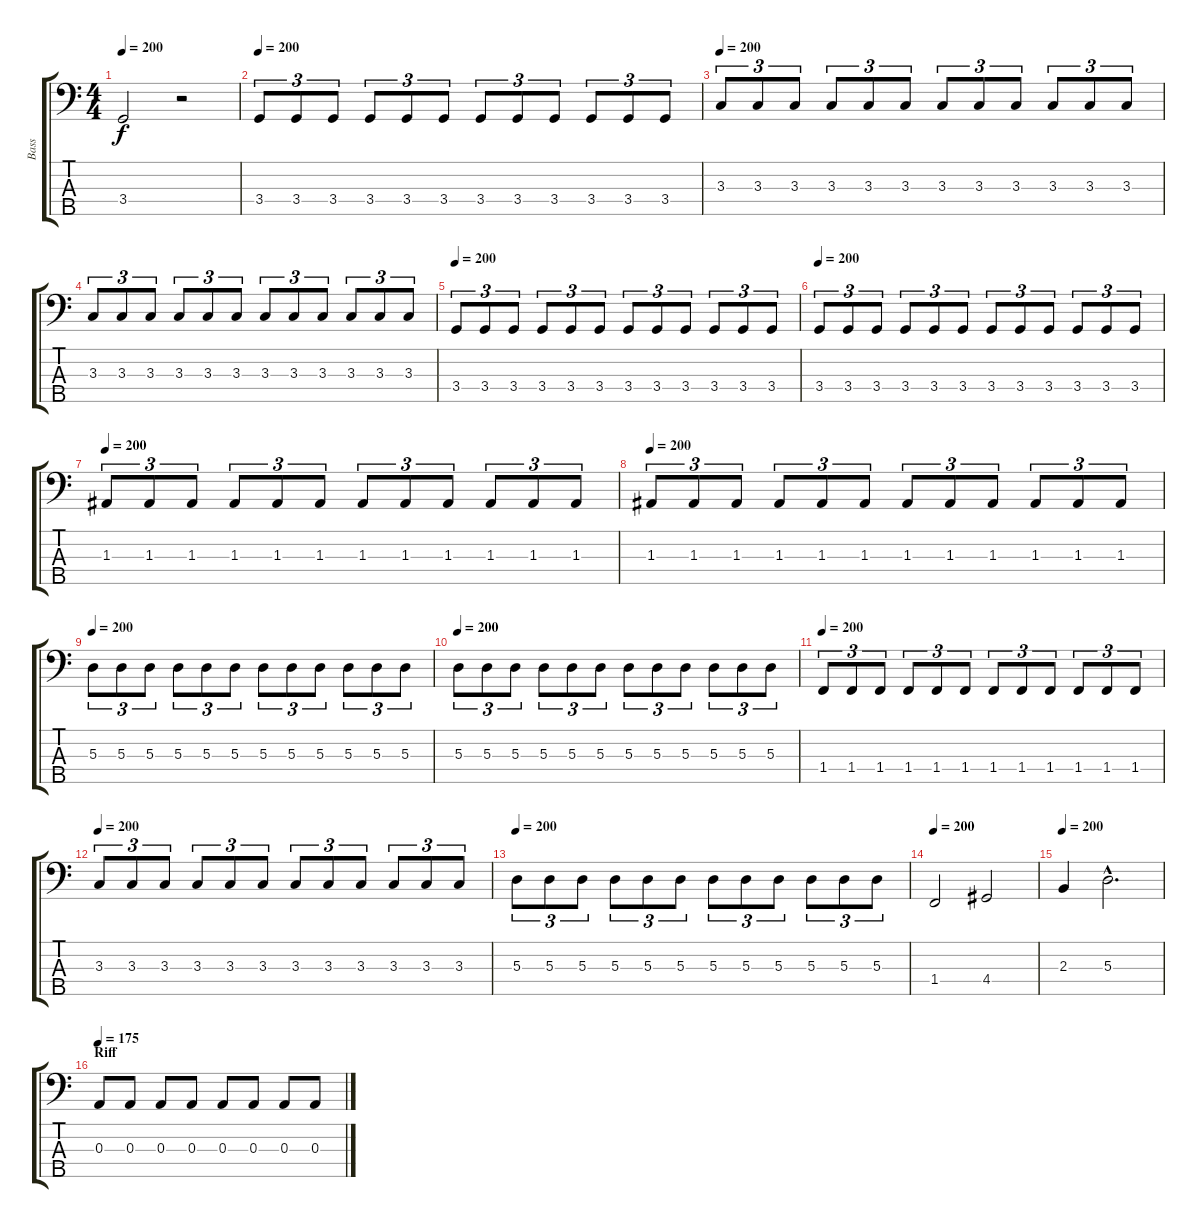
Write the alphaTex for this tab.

\track ("Bass" "Bass") {instrument electricbassfinger}
\staff {score tabs}
\tuning (G2 D2 A1 E1 B0) {hide}
\ts (4 4)
\tempo 200
\clef f4
\ks c
3.4.2{dy f} r.2 |
\tempo 200
3.4.8{tu (3 2)} 3.4.8{tu (3 2)} 3.4.8{tu (3 2)} 3.4.8{tu (3 2)} 3.4.8{tu (3 2)} 3.4.8{tu (3 2)} 3.4.8{tu (3 2)} 3.4.8{tu (3 2)} 3.4.8{tu (3 2)} 3.4.8{tu (3 2)} 3.4.8{tu (3 2)} 3.4.8{tu (3 2)} |
\tempo 200
3.3.8{tu (3 2)} 3.3.8{tu (3 2)} 3.3.8{tu (3 2)} 3.3.8{tu (3 2)} 3.3.8{tu (3 2)} 3.3.8{tu (3 2)} 3.3.8{tu (3 2)} 3.3.8{tu (3 2)} 3.3.8{tu (3 2)} 3.3.8{tu (3 2)} 3.3.8{tu (3 2)} 3.3.8{tu (3 2)} |
3.3.8{tu (3 2)} 3.3.8{tu (3 2)} 3.3.8{tu (3 2)} 3.3.8{tu (3 2)} 3.3.8{tu (3 2)} 3.3.8{tu (3 2)} 3.3.8{tu (3 2)} 3.3.8{tu (3 2)} 3.3.8{tu (3 2)} 3.3.8{tu (3 2)} 3.3.8{tu (3 2)} 3.3.8{tu (3 2)} |
\tempo 200
3.4.8{tu (3 2)} 3.4.8{tu (3 2)} 3.4.8{tu (3 2)} 3.4.8{tu (3 2)} 3.4.8{tu (3 2)} 3.4.8{tu (3 2)} 3.4.8{tu (3 2)} 3.4.8{tu (3 2)} 3.4.8{tu (3 2)} 3.4.8{tu (3 2)} 3.4.8{tu (3 2)} 3.4.8{tu (3 2)} |
\tempo 200
3.4.8{tu (3 2)} 3.4.8{tu (3 2)} 3.4.8{tu (3 2)} 3.4.8{tu (3 2)} 3.4.8{tu (3 2)} 3.4.8{tu (3 2)} 3.4.8{tu (3 2)} 3.4.8{tu (3 2)} 3.4.8{tu (3 2)} 3.4.8{tu (3 2)} 3.4.8{tu (3 2)} 3.4.8{tu (3 2)} |
\tempo 200
1.3.8{tu (3 2)} 1.3.8{tu (3 2)} 1.3.8{tu (3 2)} 1.3.8{tu (3 2)} 1.3.8{tu (3 2)} 1.3.8{tu (3 2)} 1.3.8{tu (3 2)} 1.3.8{tu (3 2)} 1.3.8{tu (3 2)} 1.3.8{tu (3 2)} 1.3.8{tu (3 2)} 1.3.8{tu (3 2)} |
\tempo 200
1.3.8{tu (3 2)} 1.3.8{tu (3 2)} 1.3.8{tu (3 2)} 1.3.8{tu (3 2)} 1.3.8{tu (3 2)} 1.3.8{tu (3 2)} 1.3.8{tu (3 2)} 1.3.8{tu (3 2)} 1.3.8{tu (3 2)} 1.3.8{tu (3 2)} 1.3.8{tu (3 2)} 1.3.8{tu (3 2)} |
\tempo 200
5.3.8{tu (3 2)} 5.3.8{tu (3 2)} 5.3.8{tu (3 2)} 5.3.8{tu (3 2)} 5.3.8{tu (3 2)} 5.3.8{tu (3 2)} 5.3.8{tu (3 2)} 5.3.8{tu (3 2)} 5.3.8{tu (3 2)} 5.3.8{tu (3 2)} 5.3.8{tu (3 2)} 5.3.8{tu (3 2)} |
\tempo 200
5.3.8{tu (3 2)} 5.3.8{tu (3 2)} 5.3.8{tu (3 2)} 5.3.8{tu (3 2)} 5.3.8{tu (3 2)} 5.3.8{tu (3 2)} 5.3.8{tu (3 2)} 5.3.8{tu (3 2)} 5.3.8{tu (3 2)} 5.3.8{tu (3 2)} 5.3.8{tu (3 2)} 5.3.8{tu (3 2)} |
\tempo 200
1.4.8{tu (3 2)} 1.4.8{tu (3 2)} 1.4.8{tu (3 2)} 1.4.8{tu (3 2)} 1.4.8{tu (3 2)} 1.4.8{tu (3 2)} 1.4.8{tu (3 2)} 1.4.8{tu (3 2)} 1.4.8{tu (3 2)} 1.4.8{tu (3 2)} 1.4.8{tu (3 2)} 1.4.8{tu (3 2)} |
\tempo 200
3.3.8{tu (3 2)} 3.3.8{tu (3 2)} 3.3.8{tu (3 2)} 3.3.8{tu (3 2)} 3.3.8{tu (3 2)} 3.3.8{tu (3 2)} 3.3.8{tu (3 2)} 3.3.8{tu (3 2)} 3.3.8{tu (3 2)} 3.3.8{tu (3 2)} 3.3.8{tu (3 2)} 3.3.8{tu (3 2)} |
\tempo 200
5.3.8{tu (3 2)} 5.3.8{tu (3 2)} 5.3.8{tu (3 2)} 5.3.8{tu (3 2)} 5.3.8{tu (3 2)} 5.3.8{tu (3 2)} 5.3.8{tu (3 2)} 5.3.8{tu (3 2)} 5.3.8{tu (3 2)} 5.3.8{tu (3 2)} 5.3.8{tu (3 2)} 5.3.8{tu (3 2)} |
\tempo 200
1.4.2 4.4.2 |
\tempo 200
2.3.4 5.3{hac}.2{d} |
\section ("" "Riff")
\tempo 175
0.3.8 0.3.8 0.3.8 0.3.8 0.3.8 0.3.8 0.3.8 0.3.8
